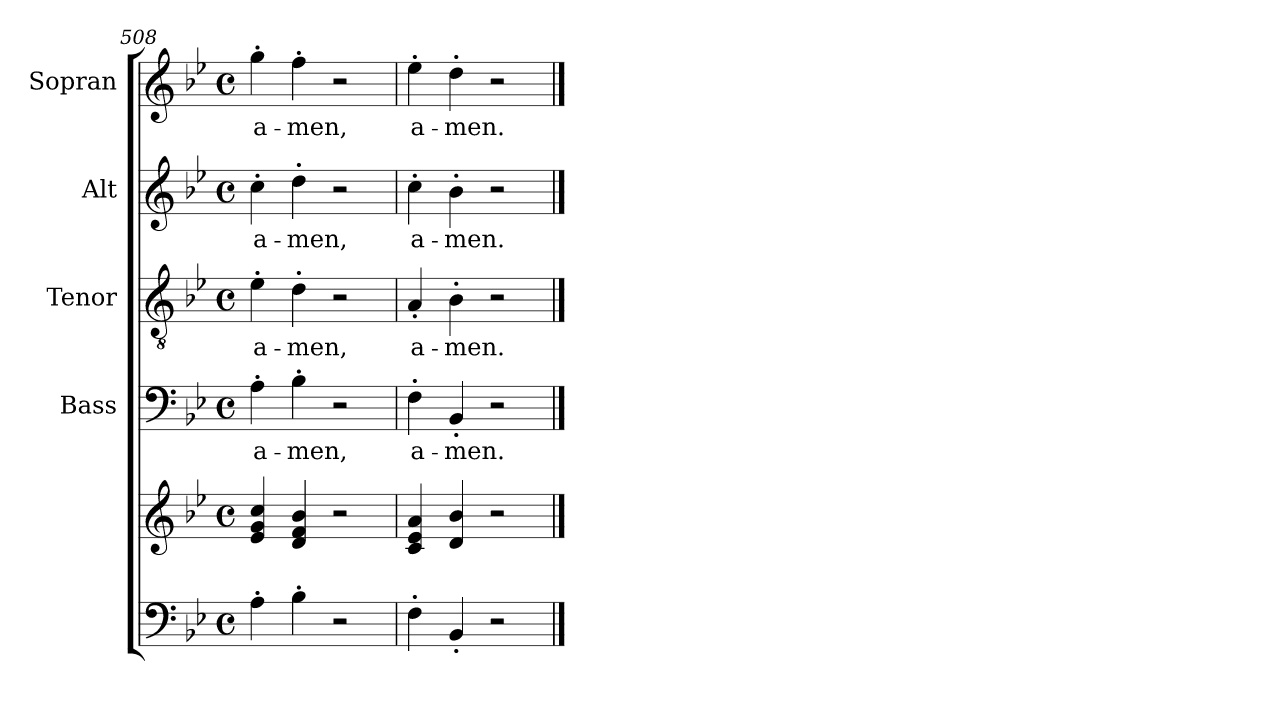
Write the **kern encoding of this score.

**kern	**kern	**kern	**text	**kern	**text	**kern	**text	**kern	**text
*part5	*part5	*part4	*part4	*part3	*part3	*part2	*part2	*part1	*part1
*staff6	*staff5	*staff4	*staff4	*staff3	*staff3	*staff2	*staff2	*staff1	*staff1
*	*	*I"Bass	*	*I"Tenor	*	*I"Alt	*	*I"Sopran	*
*	*	*I'B.	*	*I'T.	*	*I'A.	*	*I'S.	*
*clefF4	*clefG2	*clefF4	*	*clefGv2	*	*clefG2	*	*clefG2	*
*k[b-e-]	*k[b-e-]	*k[b-e-]	*	*k[b-e-]	*	*k[b-e-]	*	*k[b-e-]	*
*B-:	*B-:	*B-:	*	*B-:	*	*B-:	*	*B-:	*
*M4/4	*M4/4	*M4/4	*	*M4/4	*	*M4/4	*	*M4/4	*
*met(c)	*met(c)	*met(c)	*	*met(c)	*	*met(c)	*	*met(c)	*
=508	=508	=508	=508	=508	=508	=508	=508	=508	=508
!	!	!	!LO:LY:b	!	!LO:LY:b	!	!LO:LY:b	!	!LO:LY:b
4A'>\	4e-/ 4g/ 4cc/	4A'>\	a-	4e-'>\	a-	4cc'>\	a-	4gg'>\	a-
!	!	!	!LO:LY:b	!	!LO:LY:b	!	!LO:LY:b	!	!LO:LY:b
4B-'>\	4d/ 4f/ 4b-/	4B-'>\	-men,	4d'>\	-men,	4dd'>\	-men,	4ff'>\	-men,
2r	2r	2r	.	2r	.	2r	.	2r	.
=509	=509	=509	=509	=509	=509	=509	=509	=509	=509
!	!	!	!LO:LY:b	!	!LO:LY:b	!	!LO:LY:b	!	!LO:LY:b
4F'>\	4c/ 4e-/ 4a/	4F'>\	a-	4A'</	a-	4cc'>\	a-	4ee-'>\	a-
!	!	!	!LO:LY:b	!	!LO:LY:b	!	!LO:LY:b	!	!LO:LY:b
4BB-'</	4d/ 4b-/	4BB-'</	-men.-	4B-'>\	-men.	4b-'>\	-men.	4dd'>\	-men.
2r	2r	2r	.	2r	.	2r	.	2r	.
==	==	==	==	==	==	==	==	==	==
*-	*-	*-	*-	*-	*-	*-	*-	*-	*-
